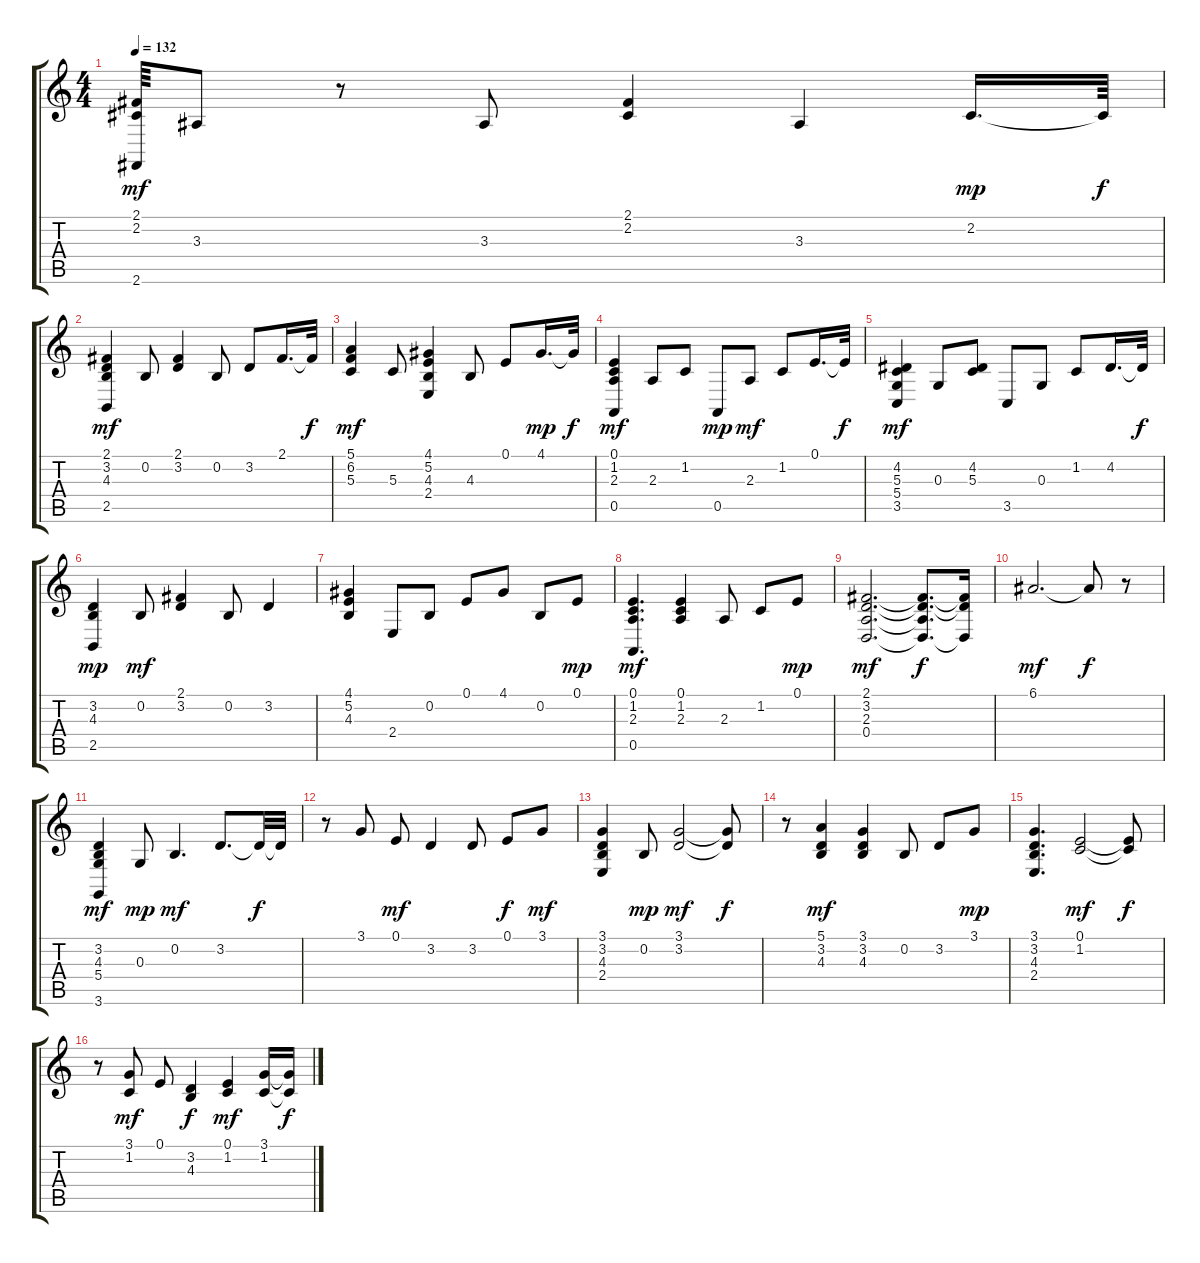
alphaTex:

\track "" {instrument acousticgrandpiano}
\staff {score tabs}
\tuning (E4 B3 G3 D3 A2 E2) {hide}
\ts (4 4)
\tempo 132
\clef g2
\ks c
(2.1 2.2 2.6).64{dy mf} 3.3.8 r.8 3.3.8 (2.1 2.2).4 3.3.4 2.2.16{d dy mp} 2.2{t}.64{dy f} |
(2.1 3.2 4.3 2.5).4{dy mf} 0.2.8 (2.1 3.2).4 0.2.8 3.2.8 2.1.16{d} 2.1{t}.32{dy f} |
(5.1 6.2 5.3).4{dy mf} 5.3.8 (4.1 5.2 4.3 2.4).4 4.3.8 0.1.8 4.1.16{d dy mp} 4.1{t}.32{dy f} |
(0.1 1.2 2.3 0.5).4{dy mf} 2.3.8 1.2.8 0.5.8{dy mp} 2.3.8{dy mf} 1.2.8 0.1.16{d} 0.1{t}.32{dy f} |
(4.2 5.3 5.4 3.5).4{dy mf} 0.3.8 (4.2 5.3).8 3.5.8 0.3.8 1.2.8 4.2.16{d} 4.2{t}.32{dy f} |
(3.2 4.3 2.5).4{dy mp} 0.2.8{dy mf} (2.1 3.2).4 0.2.8 3.2.4 |
(4.1 5.2 4.3).4 2.4.8 0.2.8 0.1.8 4.1.8 0.2.8 0.1.8{dy mp} |
(0.1 1.2 2.3 0.5).4{d dy mf} (0.1 1.2 2.3).4 2.3.8 1.2.8 0.1.8{dy mp} |
(2.1 3.2 2.3 0.4).2{d dy mf} (2.1{t} 3.2{t} 2.3{t} 0.4{t}).8{d dy f} (2.1{t} 3.2{t} 0.4{t}).16 |
6.1.2{d dy mf} 6.1{t}.8{dy f} r.8 |
(3.2 4.3 5.4 3.6).4{dy mf} 0.3.8{dy mp} 0.2.4{d dy mf} 3.2.8{d} 3.2{t}.32{dy f} 3.2{t}.32 |
r.8 3.1.8 0.1.8{dy mf} 3.2.4 3.2.8 0.1.8{dy f} 3.1.8{dy mf} |
(3.1 3.2 4.3 2.4).4 0.2.8{dy mp} (3.1 3.2).2{dy mf} (3.1{t} 3.2{t}).8{dy f} |
r.8 (5.1 3.2 4.3).4{dy mf} (3.1 3.2 4.3).4 0.2.8 3.2.8 3.1.8{dy mp} |
(3.1 3.2 4.3 2.4).4{d} (0.1 1.2).2{dy mf} (0.1{t} 1.2{t}).8{dy f} |
r.8 (3.1 1.2).8{dy mf} 0.1.8 (3.2 4.3).4{dy f} (0.1 1.2).4{dy mf} (3.1 1.2).16 (3.1{t} 1.2{t}).16{dy f}
